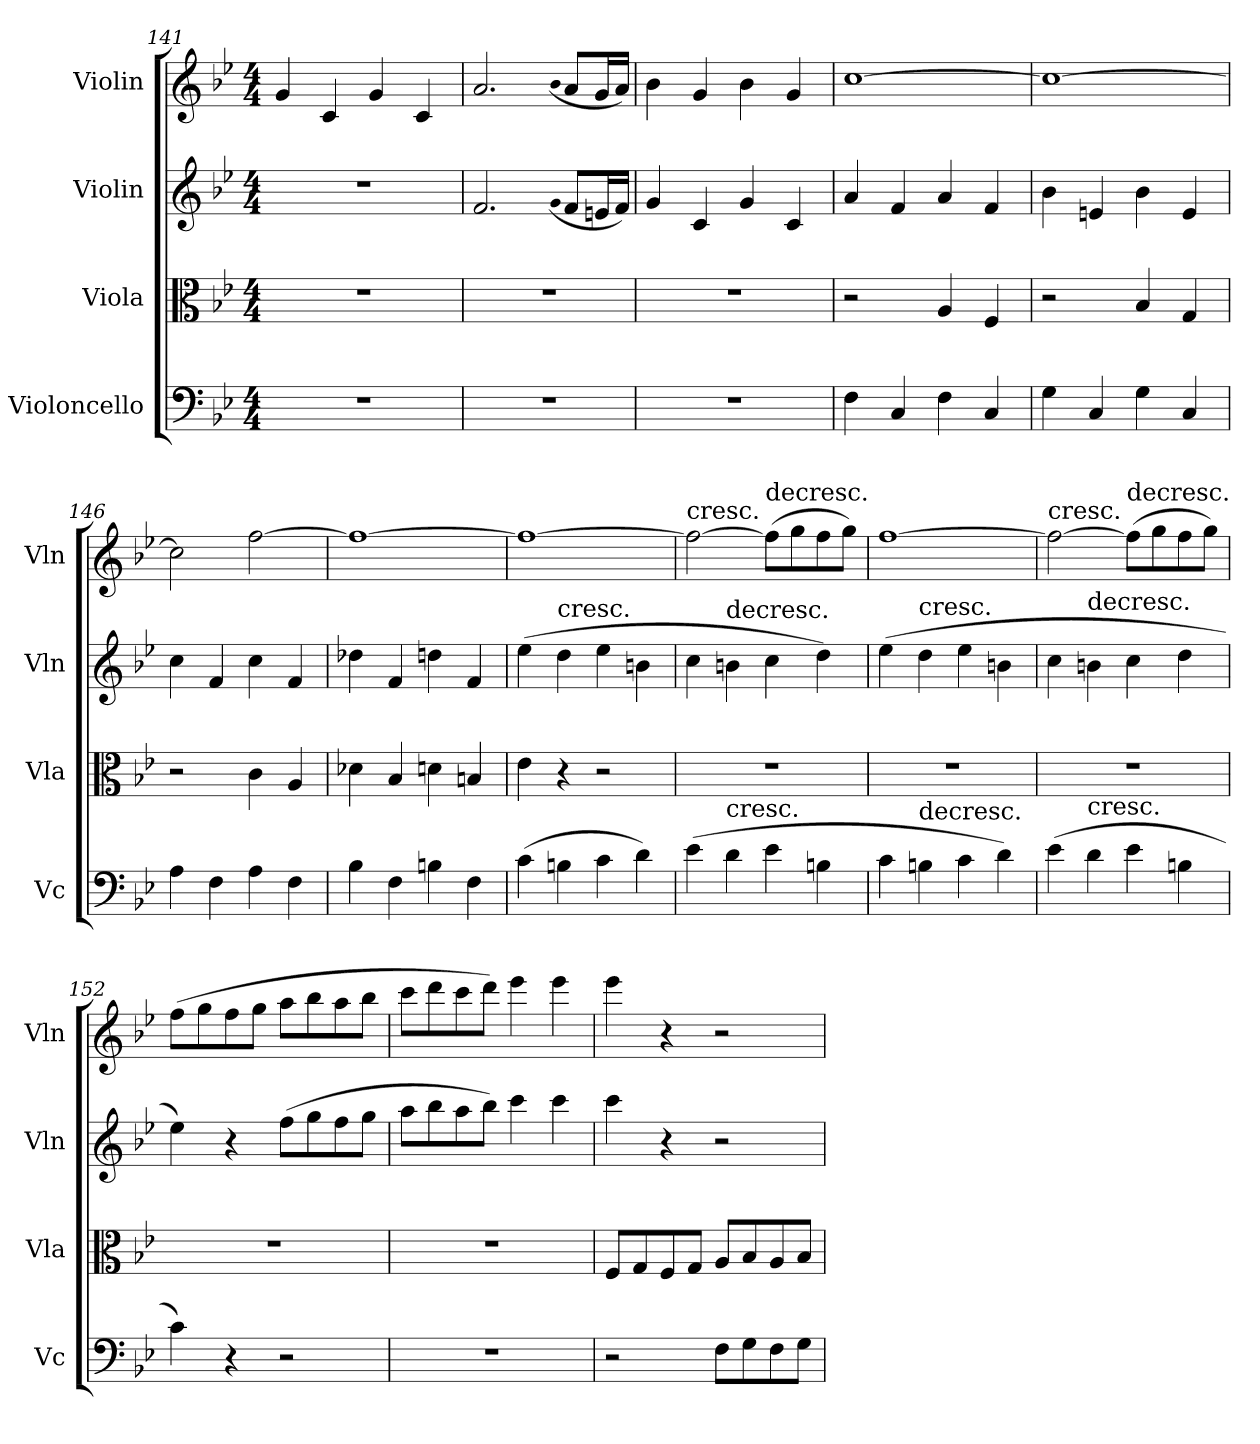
**kern	**kern	**kern	**kern
*part4	*part3	*part2	*part1
*staff4	*staff3	*staff2	*staff1
*I"Violoncello	*I"Viola	*I"Violin	*I"Violin
*I'Vc	*I'Vla	*I'Vln	*I'Vln
*clefF4	*clefC3	*clefG2	*clefG2
*k[b-e-]	*k[b-e-]	*k[b-e-]	*k[b-e-]
*B-:	*B-:	*B-:	*B-:
*M4/4	*M4/4	*M4/4	*M4/4
=141	=141	=141	=141
1r	1r	1r	4g/
.	.	.	4c/
.	.	.	4g/
.	.	.	4c/
=142	=142	=142	=142
1r	1r	2.f/	2.a/
.	.	(qg	(qb-
.	.	8f/L	8a/L
.	.	16en/L	16g/L
.	.	16f/JJ)	16a/JJ)
=143	=143	=143	=143
1r	1r	4g/	4b-\
.	.	4c/	4g/
.	.	4g/	4b-\
.	.	4c/	4g/
=144	=144	=144	=144
4F\	2r	4a/	[1cc
4C/	.	4f/	.
4F\	4A/	4a/	.
4C/	4F/	4f/	.
=145	=145	=145	=145
4G\	2r	4b-\	1cc_
4C/	.	4en/	.
4G\	4B-/	4b-\	.
4C/	4G/	4e/	.
=146	=146	=146	=146
4A\	2r	4cc\	2cc\]
4F\	.	4f/	.
4A\	4c\	4cc\	[2ff\
4F\	4A/	4f/	.
=147	=147	=147	=147
4B-\	4d-X\	4dd-X\	1ff_
4F\	4B-/	4f/	.
4Bn\	4dn\	4ddn\	.
4F\	4Bn/	4f/	.
=148	=148	=148	=148
(4c\	4e-\	(4ee-\	1ff_
!	!	!LO:TX:t=cresc.	!
4Bn\	4r	4dd\	.
4c\	2r	4ee-\	.
4d\)	.	4bn\	.
=149	=149	=149	=149
!	!	!	!LO:TX:t=cresc.
(4e-\	1r	4cc\	2ff\_
!	!	!LO:TX:t=decresc.	!
!LO:TX:t=cresc.	!	!	!
4d\	.	4bn\	.
!	!	!	!LO:TX:t=decresc.
4e-\	.	4cc\	(8ff\L]
.	.	.	8gg\
4Bn\	.	4dd\)	8ff\
.	.	.	8gg\J)
=150	=150	=150	=150
4c\	1r	(4ee-\	[1ff
!	!	!LO:TX:t=cresc.	!
!LO:TX:t=decresc.	!	!	!
4Bn\	.	4dd\	.
4c\	.	4ee-\	.
4d\)	.	4bn\	.
=151	=151	=151	=151
!	!	!	!LO:TX:t=cresc.
(4e-\	1r	4cc\	2ff\_
!	!	!LO:TX:t=decresc.	!
!LO:TX:t=cresc.	!	!	!
4d\	.	4bn\	.
!	!	!	!LO:TX:t=decresc.
4e-\	.	4cc\	(8ff\L]
.	.	.	8gg\
4Bn\	.	4dd\	8ff\
.	.	.	8gg\J)
=152	=152	=152	=152
4c\)	1r	4ee-\)	(8ff\L
.	.	.	8gg\
4r	.	4r	8ff\
.	.	.	8gg\J
2r	.	(8ff\L	8aa\L
.	.	8gg\	8bb-\
.	.	8ff\	8aa\
.	.	8gg\J	8bb-\J
=153	=153	=153	=153
1r	1r	8aa\L	8ccc\L
.	.	8bb-\	8ddd\
.	.	8aa\	8ccc\
.	.	8bb-\J)	8ddd\J)
.	.	4ccc\	4eee-\
.	.	4ccc\	4eee-\
=154	=154	=154	=154
2r	8F/L	4ccc\	4eee-\
.	8G/	.	.
.	8F/	4r	4r
.	8G/J	.	.
8F\L	8A/L	2r	2r
8G\	8B-/	.	.
8F\	8A/	.	.
8G\J	8B-/J	.	.
=	=	=	=
*-	*-	*-	*-
